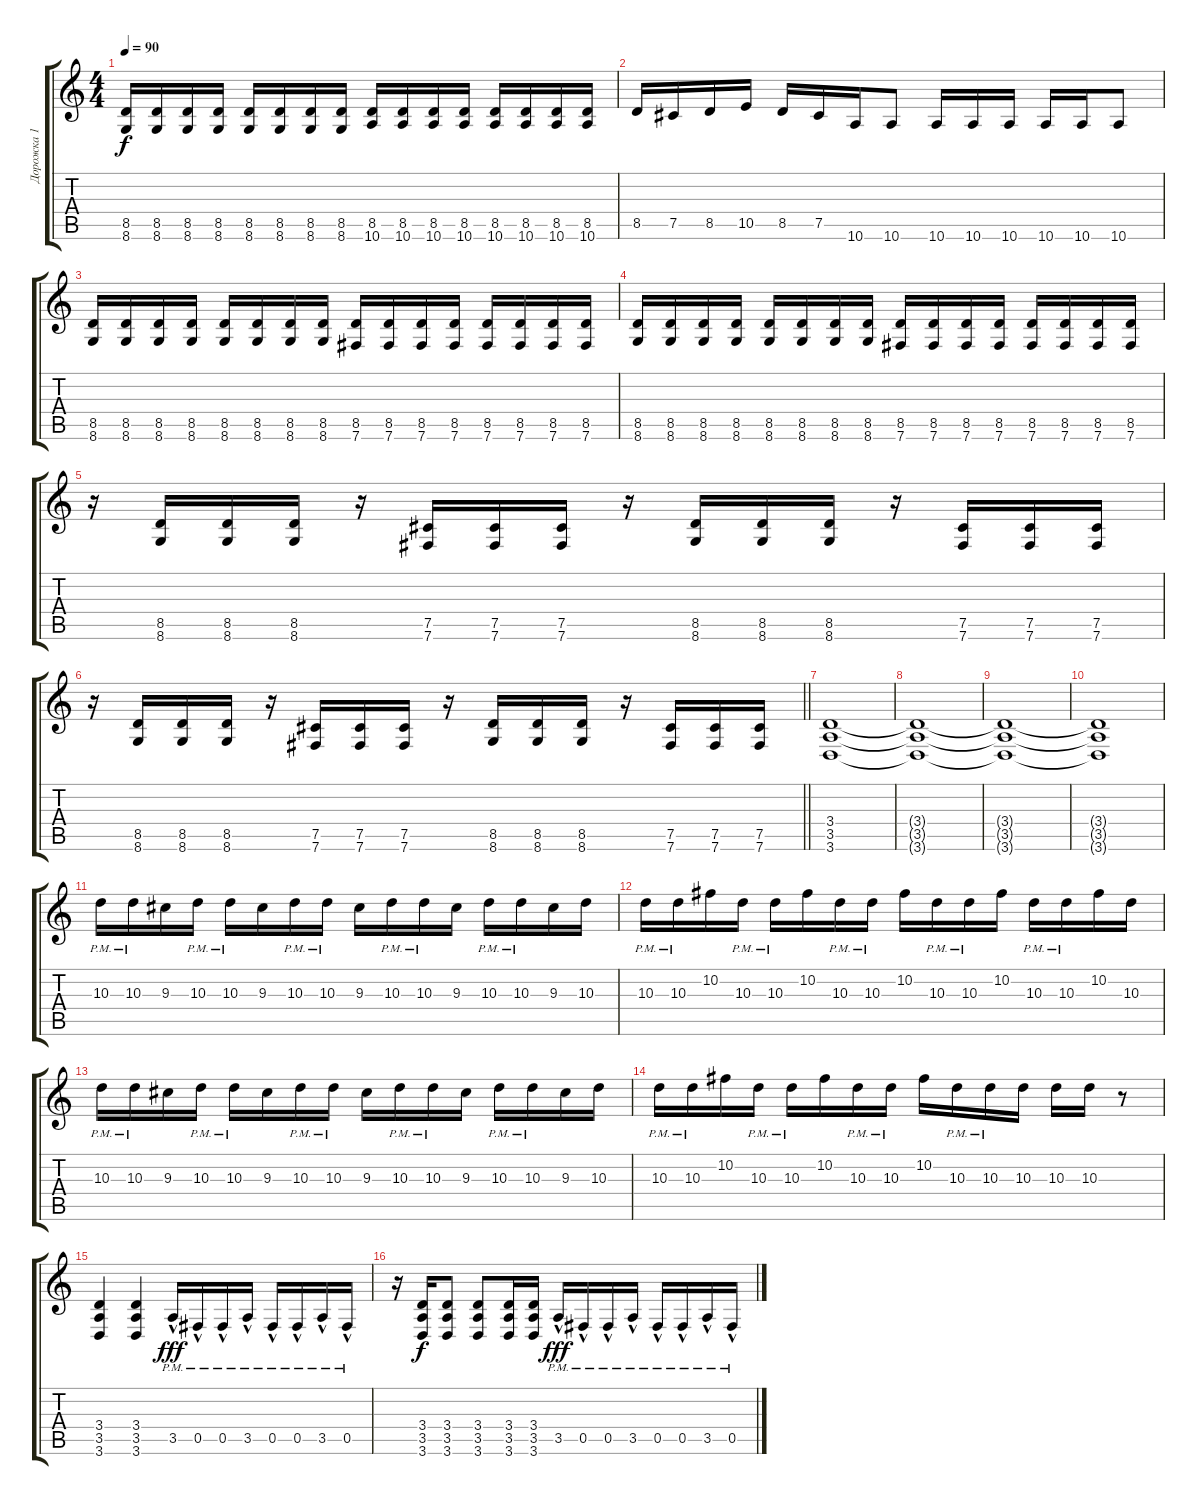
\track ("Дорожка 1" "Дорожка 1") {instrument distortionguitar}
\staff {score tabs}
\tuning (Db4 Ab3 E3 B2 Gb2 B1) {hide}
\ts (4 4)
\tempo 90
\clef g2
\ks c
(8.5 8.6).16{dy f} (8.5 8.6).16 (8.5 8.6).16 (8.5 8.6).16 (8.5 8.6).16 (8.5 8.6).16 (8.5 8.6).16 (8.5 8.6).16 (8.5 10.6).16 (8.5 10.6).16 (8.5 10.6).16 (8.5 10.6).16 (8.5 10.6).16 (8.5 10.6).16 (8.5 10.6).16 (8.5 10.6).16 |
8.5.16 7.5.16 8.5.16 10.5.16 8.5.16 7.5.16 10.6.16 10.6.8 10.6.16 10.6.16 10.6.16 10.6.16 10.6.16 10.6.8 |
(8.5 8.6).16 (8.5 8.6).16 (8.5 8.6).16 (8.5 8.6).16 (8.5 8.6).16 (8.5 8.6).16 (8.5 8.6).16 (8.5 8.6).16 (8.5 7.6).16 (8.5 7.6).16 (8.5 7.6).16 (8.5 7.6).16 (8.5 7.6).16 (8.5 7.6).16 (8.5 7.6).16 (8.5 7.6).16 |
(8.5 8.6).16 (8.5 8.6).16 (8.5 8.6).16 (8.5 8.6).16 (8.5 8.6).16 (8.5 8.6).16 (8.5 8.6).16 (8.5 8.6).16 (8.5 7.6).16 (8.5 7.6).16 (8.5 7.6).16 (8.5 7.6).16 (8.5 7.6).16 (8.5 7.6).16 (8.5 7.6).16 (8.5 7.6).16 |
r.16 (8.5 8.6).16 (8.5 8.6).16 (8.5 8.6).16 r.16 (7.5 7.6).16 (7.5 7.6).16 (7.5 7.6).16 r.16 (8.5 8.6).16 (8.5 8.6).16 (8.5 8.6).16 r.16 (7.5 7.6).16 (7.5 7.6).16 (7.5 7.6).16 |
\barLineRight lightlight
r.16 (8.5 8.6).16 (8.5 8.6).16 (8.5 8.6).16 r.16 (7.5 7.6).16 (7.5 7.6).16 (7.5 7.6).16 r.16 (8.5 8.6).16 (8.5 8.6).16 (8.5 8.6).16 r.16 (7.5 7.6).16 (7.5 7.6).16 (7.5 7.6).16 |
(3.4 3.5 3.6).1 |
(3.4{t} 3.5{t} 3.6{t}).1 |
(3.4{t} 3.5{t} 3.6{t}).1 |
(3.4{t} 3.5{t} 3.6{t}).1 |
10.3{pm}.16 10.3{pm}.16 9.3.16 10.3{pm}.16 10.3{pm}.16 9.3.16 10.3{pm}.16 10.3{pm}.16 9.3.16 10.3{pm}.16 10.3{pm}.16 9.3.16 10.3{pm}.16 10.3{pm}.16 9.3.16 10.3.16 |
10.3{pm}.16 10.3{pm}.16 10.2.16 10.3{pm}.16 10.3{pm}.16 10.2.16 10.3{pm}.16 10.3{pm}.16 10.2.16 10.3{pm}.16 10.3{pm}.16 10.2.16 10.3{pm}.16 10.3{pm}.16 10.2.16 10.3.16 |
10.3{pm}.16 10.3{pm}.16 9.3.16 10.3{pm}.16 10.3{pm}.16 9.3.16 10.3{pm}.16 10.3{pm}.16 9.3.16 10.3{pm}.16 10.3{pm}.16 9.3.16 10.3{pm}.16 10.3{pm}.16 9.3.16 10.3.16 |
10.3{pm}.16 10.3{pm}.16 10.2.16 10.3{pm}.16 10.3{pm}.16 10.2.16 10.3{pm}.16 10.3{pm}.16 10.2.16 10.3{pm}.16 10.3{pm}.16 10.3.16 10.3.16 10.3.16 r.8 |
(3.4 3.5 3.6).4 (3.4 3.5 3.6).4 3.5{hac pm}.16{dy fff} 0.5{hac pm}.16 0.5{hac pm}.16 3.5{hac pm}.16 0.5{hac pm}.16 0.5{hac pm}.16 3.5{hac pm}.16 0.5{hac pm}.16 |
r.16 (3.4 3.5 3.6).16{dy f} (3.4 3.5 3.6).8 (3.4 3.5 3.6).8 (3.4 3.5 3.6).16 (3.4 3.5 3.6).16 3.5{hac pm}.16{dy fff} 0.5{hac pm}.16 0.5{hac pm}.16 3.5{hac pm}.16 0.5{hac pm}.16 0.5{hac pm}.16 3.5{hac pm}.16 0.5{hac pm}.16
